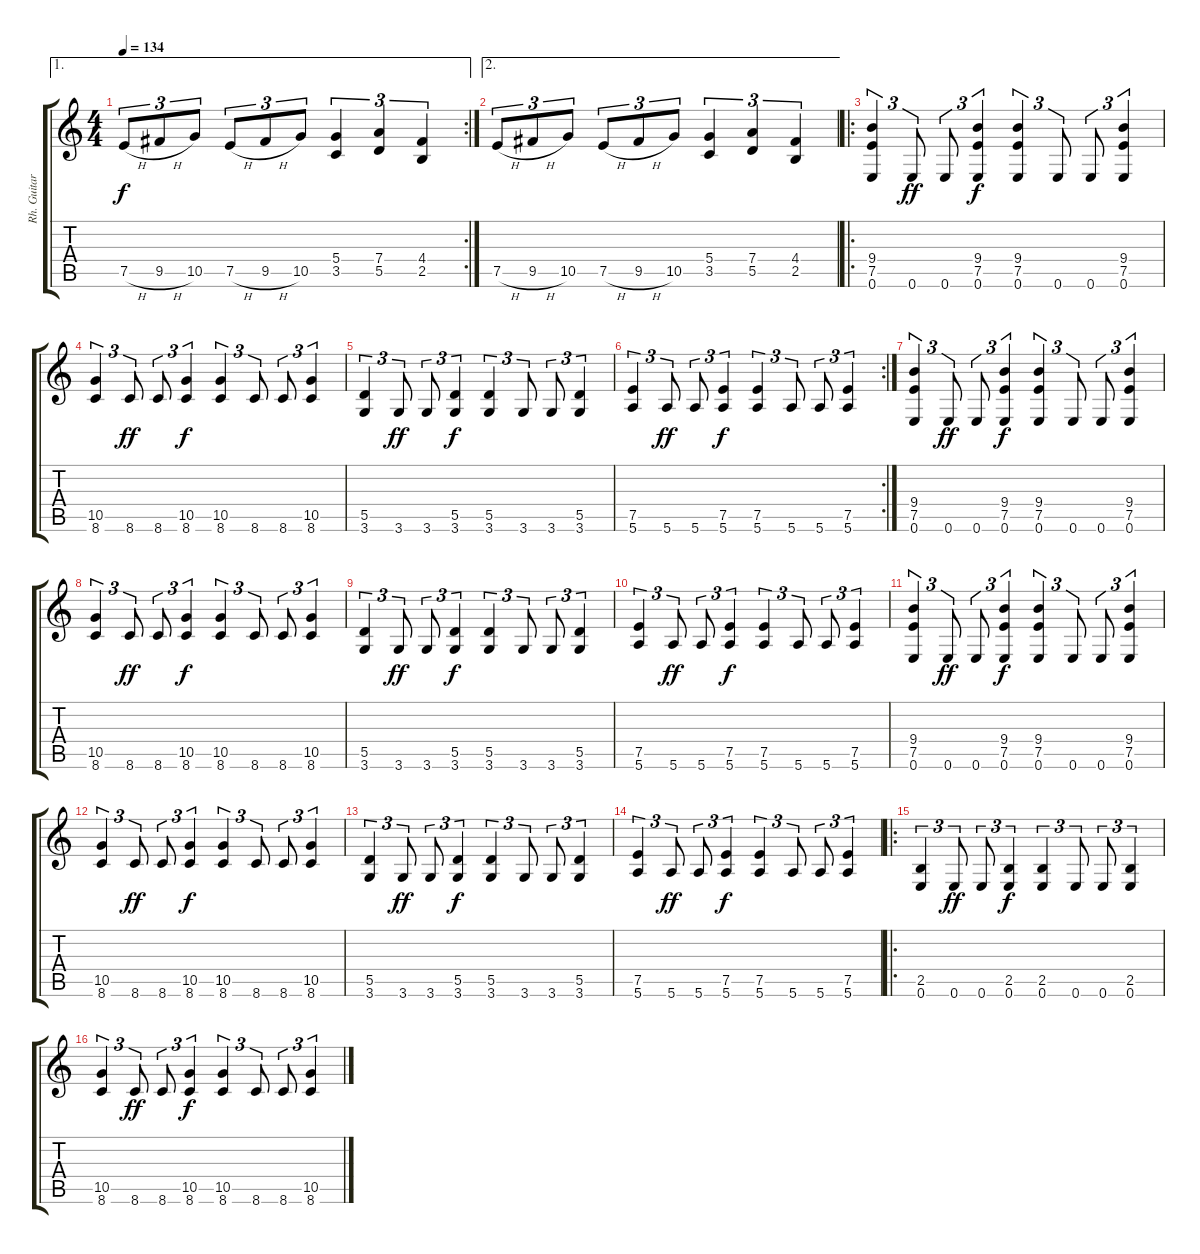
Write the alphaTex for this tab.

\track ("Rh. Guitar 1" "Rh. Guitar") {instrument distortionguitar}
\staff {score tabs}
\tuning (E4 B3 G3 D3 A2 E2) {hide}
\ae 1
\rc 2
\ts (4 4)
\tempo 134
\clef g2
\ks c
7.5{h}.8{tu (3 2) dy f} 9.5{h}.8{tu (3 2)} 10.5.8{tu (3 2)} 7.5{h}.8{tu (3 2)} 9.5{h}.8{tu (3 2)} 10.5.8{tu (3 2)} (5.4 3.5).4{tu (3 2)} (7.4 5.5).4{tu (3 2)} (4.4 2.5).4{tu (3 2)} |
\ae 2
7.5{h}.8{tu (3 2)} 9.5{h}.8{tu (3 2)} 10.5.8{tu (3 2)} 7.5{h}.8{tu (3 2)} 9.5{h}.8{tu (3 2)} 10.5.8{tu (3 2)} (5.4 3.5).4{tu (3 2)} (7.4 5.5).4{tu (3 2)} (4.4 2.5).4{tu (3 2)} |
\ro
(9.4 7.5 0.6).4{tu (3 2) volume 14} 0.6.8{tu (3 2) dy ff} 0.6.8{tu (3 2)} (9.4 7.5 0.6).4{tu (3 2) dy f} (9.4 7.5 0.6).4{tu (3 2)} 0.6.8{tu (3 2)} 0.6.8{tu (3 2)} (9.4 7.5 0.6).4{tu (3 2)} |
(10.5 8.6).4{tu (3 2)} 8.6.8{tu (3 2) dy ff} 8.6.8{tu (3 2)} (10.5 8.6).4{tu (3 2) dy f} (10.5 8.6).4{tu (3 2)} 8.6.8{tu (3 2)} 8.6.8{tu (3 2)} (10.5 8.6).4{tu (3 2)} |
(5.5 3.6).4{tu (3 2)} 3.6.8{tu (3 2) dy ff} 3.6.8{tu (3 2)} (5.5 3.6).4{tu (3 2) dy f} (5.5 3.6).4{tu (3 2)} 3.6.8{tu (3 2)} 3.6.8{tu (3 2)} (5.5 3.6).4{tu (3 2)} |
\rc 2
(7.5 5.6).4{tu (3 2)} 5.6.8{tu (3 2) dy ff} 5.6.8{tu (3 2)} (7.5 5.6).4{tu (3 2) dy f} (7.5 5.6).4{tu (3 2)} 5.6.8{tu (3 2)} 5.6.8{tu (3 2)} (7.5 5.6).4{tu (3 2)} |
(9.4 7.5 0.6).4{tu (3 2)} 0.6.8{tu (3 2) dy ff} 0.6.8{tu (3 2)} (9.4 7.5 0.6).4{tu (3 2) dy f} (9.4 7.5 0.6).4{tu (3 2)} 0.6.8{tu (3 2)} 0.6.8{tu (3 2)} (9.4 7.5 0.6).4{tu (3 2)} |
(10.5 8.6).4{tu (3 2)} 8.6.8{tu (3 2) dy ff} 8.6.8{tu (3 2)} (10.5 8.6).4{tu (3 2) dy f} (10.5 8.6).4{tu (3 2)} 8.6.8{tu (3 2)} 8.6.8{tu (3 2)} (10.5 8.6).4{tu (3 2)} |
(5.5 3.6).4{tu (3 2)} 3.6.8{tu (3 2) dy ff} 3.6.8{tu (3 2)} (5.5 3.6).4{tu (3 2) dy f} (5.5 3.6).4{tu (3 2)} 3.6.8{tu (3 2)} 3.6.8{tu (3 2)} (5.5 3.6).4{tu (3 2)} |
(7.5 5.6).4{tu (3 2)} 5.6.8{tu (3 2) dy ff} 5.6.8{tu (3 2)} (7.5 5.6).4{tu (3 2) dy f} (7.5 5.6).4{tu (3 2)} 5.6.8{tu (3 2)} 5.6.8{tu (3 2)} (7.5 5.6).4{tu (3 2)} |
(9.4 7.5 0.6).4{tu (3 2)} 0.6.8{tu (3 2) dy ff} 0.6.8{tu (3 2)} (9.4 7.5 0.6).4{tu (3 2) dy f} (9.4 7.5 0.6).4{tu (3 2)} 0.6.8{tu (3 2)} 0.6.8{tu (3 2)} (9.4 7.5 0.6).4{tu (3 2)} |
(10.5 8.6).4{tu (3 2)} 8.6.8{tu (3 2) dy ff} 8.6.8{tu (3 2)} (10.5 8.6).4{tu (3 2) dy f} (10.5 8.6).4{tu (3 2)} 8.6.8{tu (3 2)} 8.6.8{tu (3 2)} (10.5 8.6).4{tu (3 2)} |
(5.5 3.6).4{tu (3 2)} 3.6.8{tu (3 2) dy ff} 3.6.8{tu (3 2)} (5.5 3.6).4{tu (3 2) dy f} (5.5 3.6).4{tu (3 2)} 3.6.8{tu (3 2)} 3.6.8{tu (3 2)} (5.5 3.6).4{tu (3 2)} |
(7.5 5.6).4{tu (3 2)} 5.6.8{tu (3 2) dy ff} 5.6.8{tu (3 2)} (7.5 5.6).4{tu (3 2) dy f} (7.5 5.6).4{tu (3 2)} 5.6.8{tu (3 2)} 5.6.8{tu (3 2)} (7.5 5.6).4{tu (3 2)} |
\ro
(2.5 0.6).4{tu (3 2)} 0.6.8{tu (3 2) dy ff} 0.6.8{tu (3 2)} (2.5 0.6).4{tu (3 2) dy f} (2.5 0.6).4{tu (3 2)} 0.6.8{tu (3 2)} 0.6.8{tu (3 2)} (2.5 0.6).4{tu (3 2)} |
(10.5 8.6).4{tu (3 2)} 8.6.8{tu (3 2) dy ff} 8.6.8{tu (3 2)} (10.5 8.6).4{tu (3 2) dy f} (10.5 8.6).4{tu (3 2)} 8.6.8{tu (3 2)} 8.6.8{tu (3 2)} (10.5 8.6).4{tu (3 2)}
